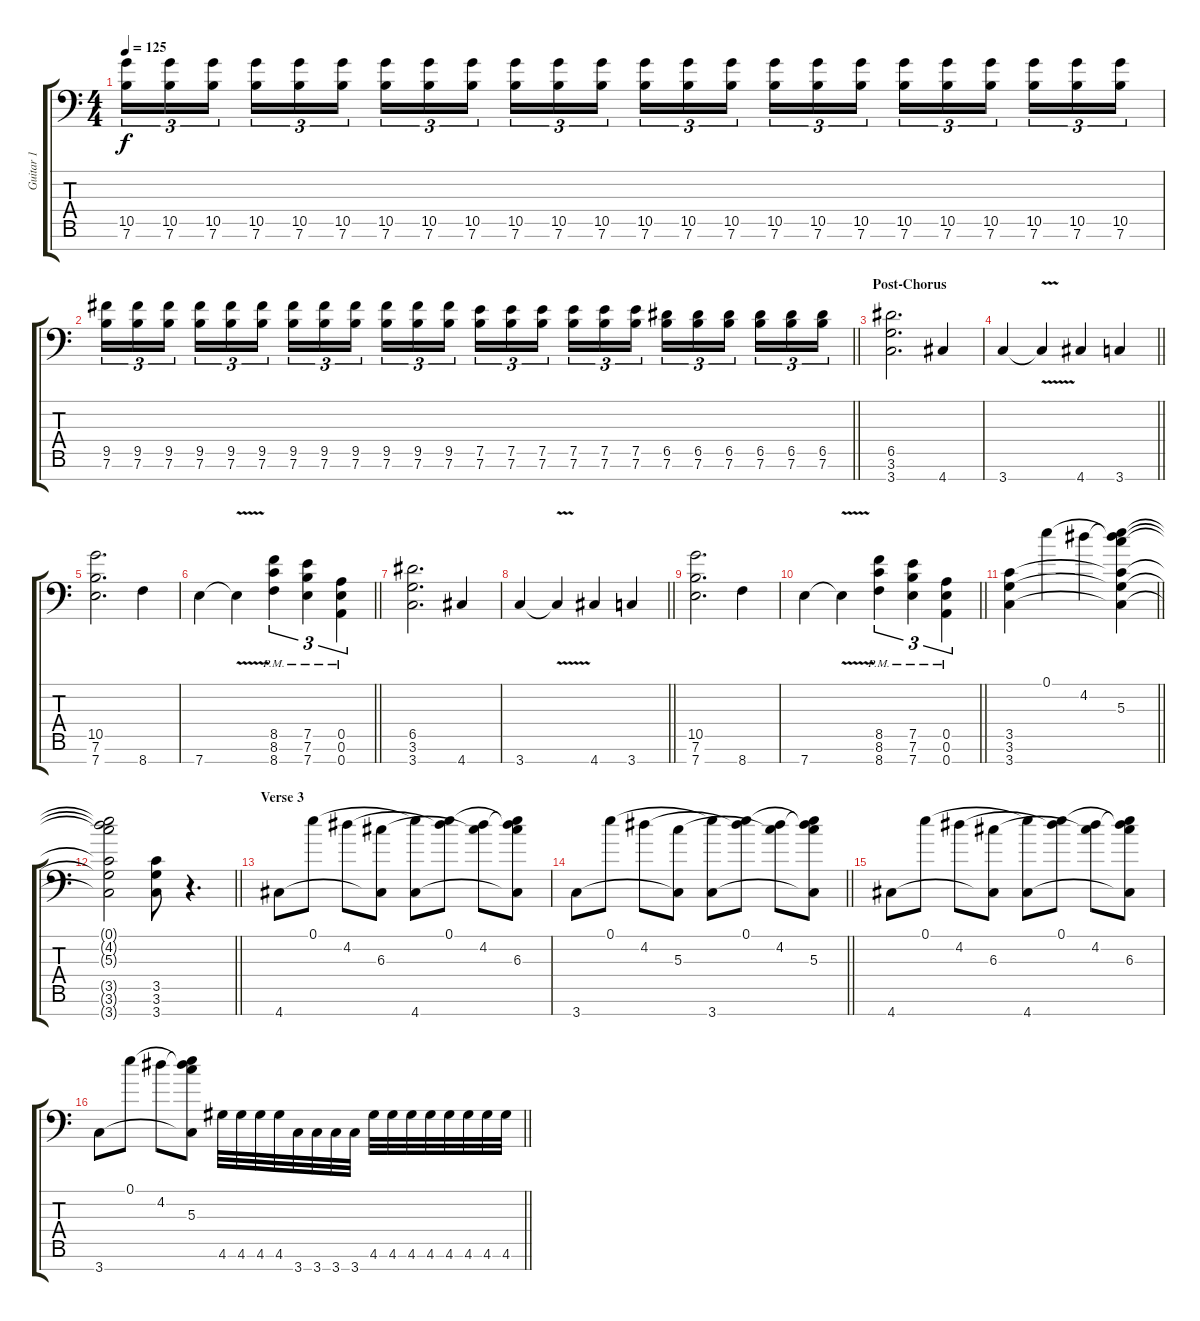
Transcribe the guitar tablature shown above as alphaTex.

\track ("Guitar 1" "Guitar 1") {instrument distortionguitar}
\staff {score tabs}
\tuning (E4 B3 G3 D3 A2 E2 A1) {hide}
\ts (4 4)
\tempo 125
\clef f4
\ks c
(10.5 7.6).16{tu (3 2) dy f} (10.5 7.6).16{tu (3 2)} (10.5 7.6).16{tu (3 2) beam splitsecondary} (10.5 7.6).16{tu (3 2)} (10.5 7.6).16{tu (3 2)} (10.5 7.6).16{tu (3 2)} (10.5 7.6).16{tu (3 2)} (10.5 7.6).16{tu (3 2)} (10.5 7.6).16{tu (3 2) beam splitsecondary} (10.5 7.6).16{tu (3 2)} (10.5 7.6).16{tu (3 2)} (10.5 7.6).16{tu (3 2)} (10.5 7.6).16{tu (3 2)} (10.5 7.6).16{tu (3 2)} (10.5 7.6).16{tu (3 2) beam splitsecondary} (10.5 7.6).16{tu (3 2)} (10.5 7.6).16{tu (3 2)} (10.5 7.6).16{tu (3 2)} (10.5 7.6).16{tu (3 2)} (10.5 7.6).16{tu (3 2)} (10.5 7.6).16{tu (3 2) beam splitsecondary} (10.5 7.6).16{tu (3 2)} (10.5 7.6).16{tu (3 2)} (10.5 7.6).16{tu (3 2)} |
\barLineRight lightlight
(9.5 7.6).16{tu (3 2)} (9.5 7.6).16{tu (3 2)} (9.5 7.6).16{tu (3 2) beam splitsecondary} (9.5 7.6).16{tu (3 2)} (9.5 7.6).16{tu (3 2)} (9.5 7.6).16{tu (3 2)} (9.5 7.6).16{tu (3 2)} (9.5 7.6).16{tu (3 2)} (9.5 7.6).16{tu (3 2) beam splitsecondary} (9.5 7.6).16{tu (3 2)} (9.5 7.6).16{tu (3 2)} (9.5 7.6).16{tu (3 2)} (7.5 7.6).16{tu (3 2)} (7.5 7.6).16{tu (3 2)} (7.5 7.6).16{tu (3 2) beam splitsecondary} (7.5 7.6).16{tu (3 2)} (7.5 7.6).16{tu (3 2)} (7.5 7.6).16{tu (3 2)} (6.5 7.6).16{tu (3 2)} (6.5 7.6).16{tu (3 2)} (6.5 7.6).16{tu (3 2) beam splitsecondary} (6.5 7.6).16{tu (3 2)} (6.5 7.6).16{tu (3 2)} (6.5 7.6).16{tu (3 2)} |
\section ("" "Post-Chorus")
(6.5 3.6 3.7).2{d} 4.7.4 |
\barLineRight lightlight
3.7.4 3.7{v t}.4 4.7.4 3.7.4 |
(10.5 7.6 7.7).2{d} 8.7.4 |
\barLineRight lightlight
7.7.4 7.7{v t}.4 (8.5{pm} 8.6{pm} 8.7{pm}).4{tu (3 2)} (7.5{pm} 7.6{pm} 7.7{pm}).4{tu (3 2)} (0.5{pm} 0.6{pm} 0.7{pm}).4{tu (3 2)} |
(6.5 3.6 3.7).2{d} 4.7.4 |
\barLineRight lightlight
3.7.4 3.7{v t}.4 4.7.4 3.7.4 |
(10.5 7.6 7.7).2{d} 8.7.4 |
\barLineRight lightlight
7.7.4 7.7{v t}.4 (8.5{pm} 8.6{pm} 8.7{pm}).4{tu (3 2)} (7.5{pm} 7.6{pm} 7.7{pm}).4{tu (3 2)} (0.5{pm} 0.6{pm} 0.7{pm}).4{tu (3 2)} |
\barLineRight lightlight
(3.5 3.6 3.7).4 0.1.4 4.2.4 (0.1{t} 4.2{t} 5.3 3.5{t} 3.6{t} 3.7{t}).4 |
\barLineRight lightlight
(0.1{t} 4.2{t} 5.3{t} 3.5{t} 3.6{t} 3.7{t}).2 (3.5 3.6 3.7).8 r.4{d} |
\section ("" "Verse 3")
4.7.8 0.1.8 4.2.8 (6.3 4.7{t}).8 (0.1{t} 4.7).8 (0.1 4.2{t}).8 (4.2 6.3{t}).8 (0.1{t} 4.2{t} 6.3 4.7{t}).8 |
\barLineRight lightlight
3.7.8 0.1.8 4.2.8 (5.3 3.7{t}).8 (0.1{t} 3.7).8 (0.1 4.2{t}).8 (4.2 5.3{t}).8 (0.1{t} 4.2{t} 5.3 3.7{t}).8 |
4.7.8 0.1.8 4.2.8 (6.3 4.7{t}).8 (0.1{t} 4.7).8 (0.1 4.2{t}).8 (4.2 6.3{t}).8 (0.1{t} 4.2{t} 6.3 4.7{t}).8 |
\barLineRight lightlight
3.7.8 0.1.8 4.2.8 (0.1{t} 4.2{t} 5.3 3.7{t}).8 4.6.32 4.6.32 4.6.32 4.6.32 3.7.32 3.7.32 3.7.32 3.7.32 4.6.32 4.6.32 4.6.32 4.6.32 4.6.32 4.6.32 4.6.32 4.6.32
